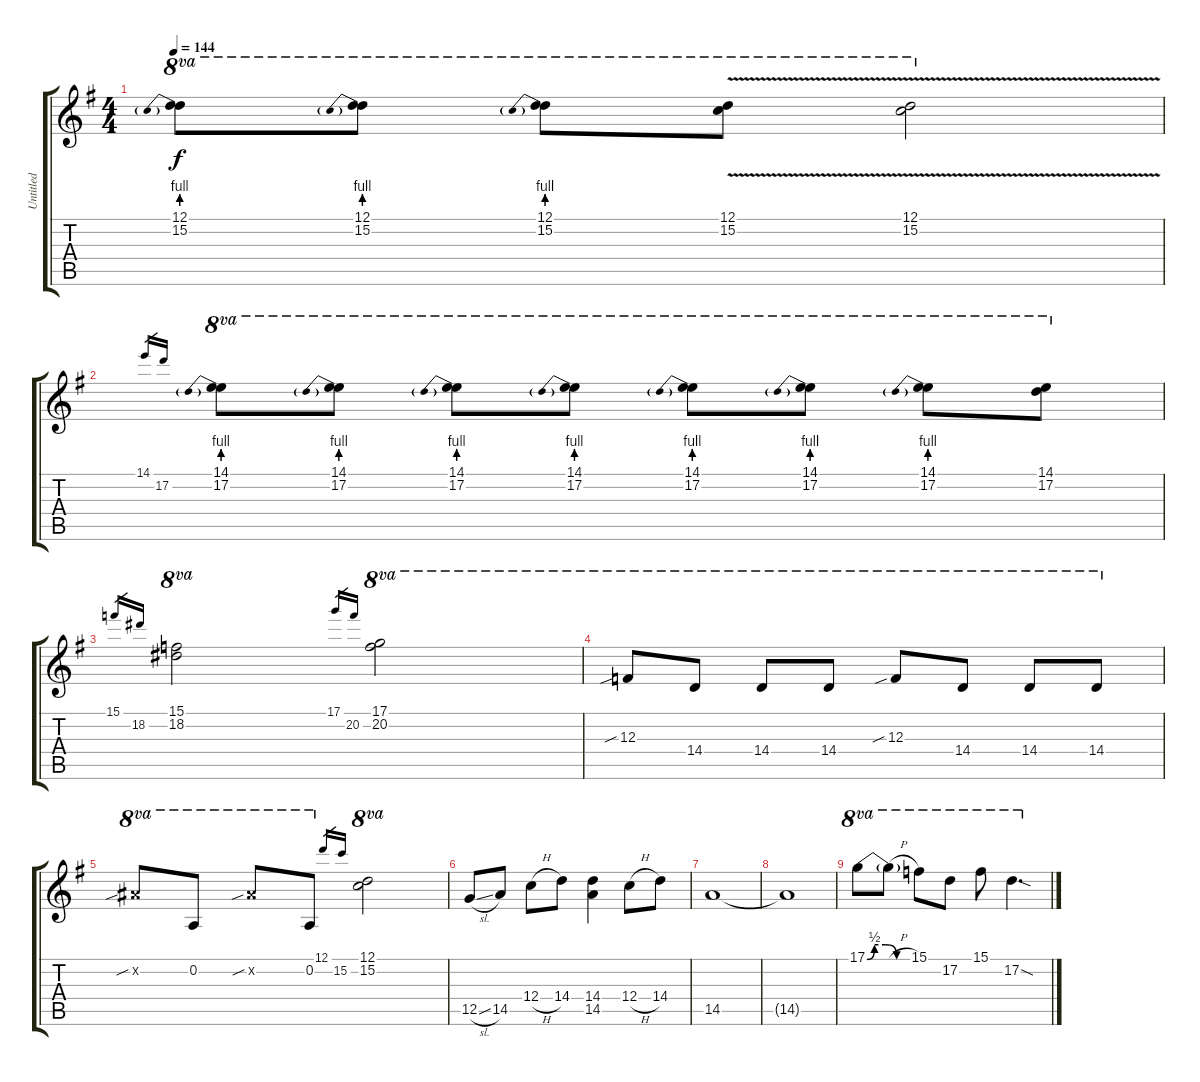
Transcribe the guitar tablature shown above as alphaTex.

\track ("Untitled" "Untitled") {instrument distortionguitar}
\staff {score tabs}
\tuning (D4 A3 F3 C3 G2 D2) {hide}
\ts (4 4)
\tempo 144
\clef g2
\ks g
(12.1 15.2{be (prebend 0 4 60 4)}).8{ot 8va dy f} (12.1 15.2{be (prebend 0 4 60 4)}).8{ot 8va} (12.1 15.2{be (prebend 0 4 60 4)}).8{ot 8va} (12.1{v} 15.2{v}).8{ot 8va} (12.1{v} 15.2{v}).2{ot 8va} |
14.1.16{gr} 17.2.16{gr} (14.1 17.2{be (prebend 0 4 60 4)}).8{ot 8va} (14.1 17.2{be (prebend 0 4 60 4)}).8{ot 8va} (14.1 17.2{be (prebend 0 4 60 4)}).8{ot 8va} (14.1 17.2{be (prebend 0 4 60 4)}).8{ot 8va} (14.1 17.2{be (prebend 0 4 60 4)}).8{ot 8va} (14.1 17.2{be (prebend 0 4 60 4)}).8{ot 8va} (14.1 17.2{be (prebend 0 4 60 4)}).8{ot 8va} (14.1 17.2).8{ot 8va} |
15.1.16{gr} 18.2.16{gr} (15.1 18.2).2{ot 8va} 17.1.16{gr} 20.2.16{gr} (17.1 20.2).2{ot 8va} |
12.3{sib}.8{ot 8va} 14.4.8{ot 8va} 14.4.8{ot 8va} 14.4.8{ot 8va} 12.3{sib}.8{ot 8va} 14.4.8{ot 8va} 14.4.8{ot 8va} 14.4.8{ot 8va} |
13.2{sib x}.8{ot 8va} 0.2.8{ot 8va} 13.2{sib x}.8{ot 8va} 0.2.8{ot 8va} 12.1.16{gr} 15.2.16{gr} (12.1 15.2).2{ot 8va} |
12.5{sl}.8 14.5.8 12.4{h}.8 14.4.8 (14.4 14.5).4 12.4{h}.8 14.4.8 |
14.5.1 |
14.5{t}.1 |
17.1{be (custom 0 0 10 2 25 2 40 0 60 0)}.8{ot 8va} 17.1{h t}.8{ot 8va} 15.1.8{ot 8va} 17.2.8{ot 8va} 15.1.8{ot 8va} 17.2{sod}.4{d ot 8va}
